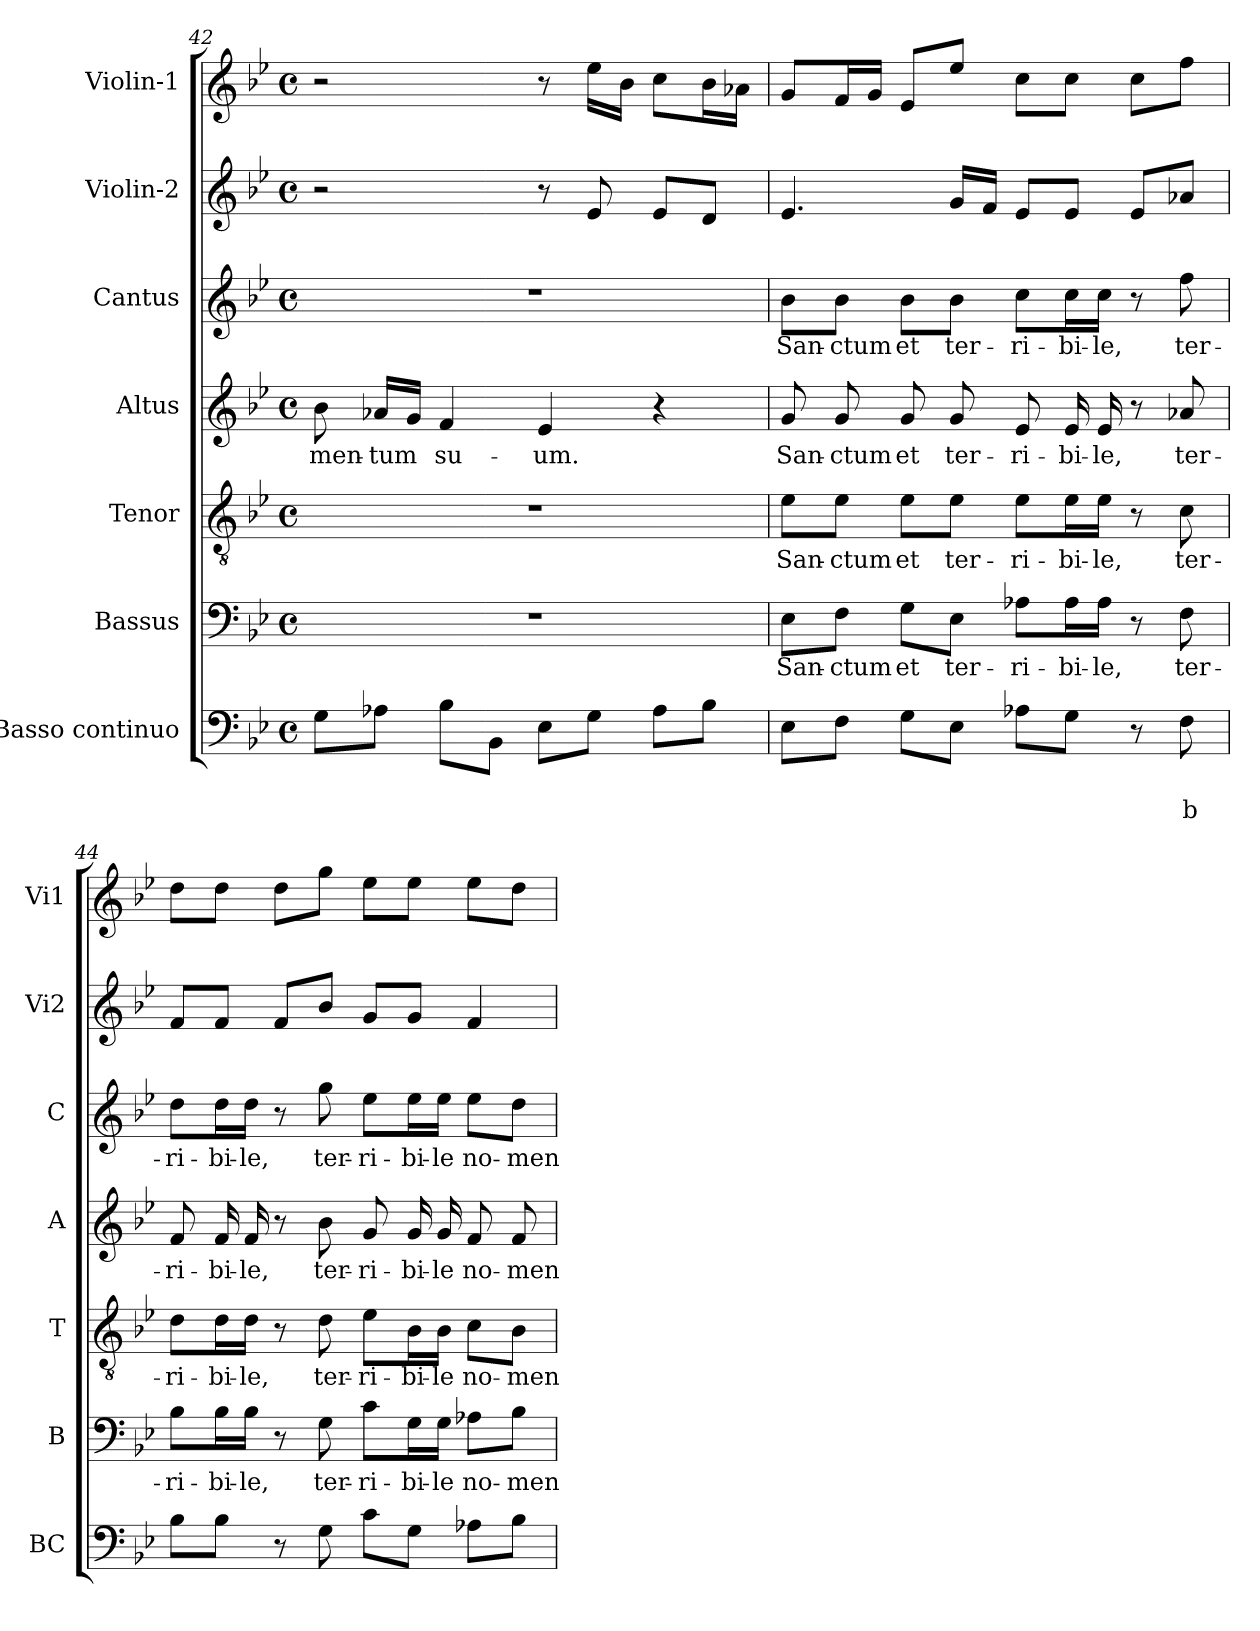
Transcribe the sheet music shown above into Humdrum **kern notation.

**kern	**text	**text	**kern	**text	**kern	**text	**kern	**text	**kern	**text	**kern	**kern
*part7	*part7	*part7	*part6	*part6	*part5	*part5	*part4	*part4	*part3	*part3	*part2	*part1
*staff7	*staff7	*staff7	*staff6	*staff6	*staff5	*staff5	*staff4	*staff4	*staff3	*staff3	*staff2	*staff1
*I"Basso continuo	*	*	*I"Bassus	*	*I"Tenor	*	*I"Altus	*	*I"Cantus	*	*I"Violin-2	*I"Violin-1
*I'BC	*	*	*I'B	*	*I'T	*	*I'A	*	*I'C	*	*I'Vi2	*I'Vi1
*clefF4	*	*	*clefF4	*	*clefGv2	*	*clefG2	*	*clefG2	*	*clefG2	*clefG2
*k[b-e-]	*	*	*k[b-e-]	*	*k[b-e-]	*	*k[b-e-]	*	*k[b-e-]	*	*k[b-e-]	*k[b-e-]
*B-:	*	*	*B-:	*	*B-:	*	*B-:	*	*B-:	*	*B-:	*B-:
*M4/4	*	*	*M4/4	*	*M4/4	*	*M4/4	*	*M4/4	*	*M4/4	*M4/4
*met(c)	*	*	*met(c)	*	*met(c)	*	*met(c)	*	*met(c)	*	*met(c)	*met(c)
=42	=42	=42	=42	=42	=42	=42	=42	=42	=42	=42	=42	=42
!	!	!	!	!	!	!	!	!LO:LY:b	!	!	!	!
8G\L	.	.	1r	.	1r	.	8b-\	-men-	1r	.	2r	2r
!	!	!	!	!	!	!	!	!LO:LY:b	!	!	!	!
8A-X\J	.	.	.	.	.	.	16a-X/LL	-tum	.	.	.	.
.	.	.	.	.	.	.	16g/JJ	.	.	.	.	.
!	!	!	!	!	!	!	!	!LO:LY:b	!	!	!	!
8B-\L	.	.	.	.	.	.	4f/	su-	.	.	.	.
8BB-\J	.	.	.	.	.	.	.	.	.	.	.	.
!	!	!	!	!	!	!	!	!LO:LY:b	!	!	!	!
8E-\L	.	.	.	.	.	.	4e-/	-um.	.	.	8r	8r
8G\J	.	.	.	.	.	.	.	.	.	.	8e-/	16ee-\LL
.	.	.	.	.	.	.	.	.	.	.	.	16b-\JJ
8A-\L	.	.	.	.	.	.	4r	.	.	.	8e-/L	8cc\L
8B-\J	.	.	.	.	.	.	.	.	.	.	8d/J	16b-\L
.	.	.	.	.	.	.	.	.	.	.	.	16a-X\JJ
!!LO:LB:g=z
=43	=43	=43	=43	=43	=43	=43	=43	=43	=43	=43	=43	=43
!	!	!	!	!LO:LY:b	!	!	!	!	!	!	!	!
!	!	!	!	!	!	!LO:LY:b	!	!	!	!	!	!
!	!	!	!	!	!	!	!	!LO:LY:b	!	!	!	!
!	!	!	!	!	!	!	!	!	!	!LO:LY:b	!	!
8E-\L	.	.	8E-\L	San-	8e-\L	San-	8g/	San-	8b-\L	San-	4.e-/	8g/L
!	!	!	!	!LO:LY:b	!	!	!	!	!	!	!	!
!	!	!	!	!	!	!LO:LY:b	!	!	!	!	!	!
!	!	!	!	!	!	!	!	!LO:LY:b	!	!	!	!
!	!	!	!	!	!	!	!	!	!	!LO:LY:b	!	!
8F\J	.	.	8F\J	-ctum	8e-\J	-ctum	8g/	-ctum	8b-\J	-ctum	.	16f/L
.	.	.	.	.	.	.	.	.	.	.	.	16g/JJ
!	!	!	!	!LO:LY:b	!	!	!	!	!	!	!	!
!	!	!	!	!	!	!LO:LY:b	!	!	!	!	!	!
!	!	!	!	!	!	!	!	!LO:LY:b	!	!	!	!
!	!	!	!	!	!	!	!	!	!	!LO:LY:b	!	!
8G\L	.	.	8G\L	et	8e-\L	et	8g/	et	8b-\L	et	.	8e-/L
!	!	!	!	!LO:LY:b	!	!	!	!	!	!	!	!
!	!	!	!	!	!	!LO:LY:b	!	!	!	!	!	!
!	!	!	!	!	!	!	!	!LO:LY:b	!	!	!	!
!	!	!	!	!	!	!	!	!	!	!LO:LY:b	!	!
8E-\J	.	.	8E-\J	ter-	8e-\J	ter-	8g/	ter-	8b-\J	ter-	16g/LL	8ee-/J
.	.	.	.	.	.	.	.	.	.	.	16f/JJ	.
!	!	!	!	!LO:LY:b	!	!	!	!	!	!	!	!
!	!	!	!	!	!	!LO:LY:b	!	!	!	!	!	!
!	!	!	!	!	!	!	!	!LO:LY:b	!	!	!	!
!	!	!	!	!	!	!	!	!	!	!LO:LY:b	!	!
8A-X\L	.	.	8A-X\L	-ri-	8e-\L	-ri-	8e-/	-ri-	8cc\L	-ri-	8e-/L	8cc\L
!	!	!	!	!LO:LY:b	!	!	!	!	!	!	!	!
!	!	!	!	!	!	!LO:LY:b	!	!	!	!	!	!
!	!	!	!	!	!	!	!	!LO:LY:b	!	!	!	!
!	!	!	!	!	!	!	!	!	!	!LO:LY:b	!	!
8G\J	.	.	16A-\L	-bi-	16e-\L	-bi-	16e-/	-bi-	16cc\L	-bi-	8e-/J	8cc\J
!	!	!	!	!LO:LY:b	!	!	!	!	!	!	!	!
!	!	!	!	!	!	!LO:LY:b	!	!	!	!	!	!
!	!	!	!	!	!	!	!	!LO:LY:b	!	!	!	!
!	!	!	!	!	!	!	!	!	!	!LO:LY:b	!	!
.	.	.	16A-\JJ	-le,	16e-\JJ	-le,	16e-/	-le,	16cc\JJ	-le,	.	.
8r	.	.	8r	.	8r	.	8r	.	8r	.	8e-/L	8cc\L
!	!	!LO:LY:b	!	!	!	!	!	!	!	!	!	!
!	!	!	!	!LO:LY:b	!	!	!	!	!	!	!	!
!	!	!	!	!	!	!LO:LY:b	!	!	!	!	!	!
!	!	!	!	!	!	!	!	!LO:LY:b	!	!	!	!
!	!	!	!	!	!	!	!	!	!	!LO:LY:b	!	!
8F\	.	b	8F\	ter-	8c\	ter-	8a-X/	ter-	8ff\	ter-	8a-X/J	8ff\J
=44	=44	=44	=44	=44	=44	=44	=44	=44	=44	=44	=44	=44
!	!	!	!	!LO:LY:b	!	!	!	!	!	!	!	!
!	!	!	!	!	!	!LO:LY:b	!	!	!	!	!	!
!	!	!	!	!	!	!	!	!LO:LY:b	!	!	!	!
!	!	!	!	!	!	!	!	!	!	!LO:LY:b	!	!
8B-\L	.	.	8B-\L	-ri-	8d\L	-ri-	8f/	-ri-	8dd\L	-ri-	8f/L	8dd\L
!	!	!	!	!LO:LY:b	!	!	!	!	!	!	!	!
!	!	!	!	!	!	!LO:LY:b	!	!	!	!	!	!
!	!	!	!	!	!	!	!	!LO:LY:b	!	!	!	!
!	!	!	!	!	!	!	!	!	!	!LO:LY:b	!	!
8B-\J	.	.	16B-\L	-bi-	16d\L	-bi-	16f/	-bi-	16dd\L	-bi-	8f/J	8dd\J
!	!	!	!	!LO:LY:b	!	!	!	!	!	!	!	!
!	!	!	!	!	!	!LO:LY:b	!	!	!	!	!	!
!	!	!	!	!	!	!	!	!LO:LY:b	!	!	!	!
!	!	!	!	!	!	!	!	!	!	!LO:LY:b	!	!
.	.	.	16B-\JJ	-le,	16d\JJ	-le,	16f/	-le,	16dd\JJ	-le,	.	.
8r	.	.	8r	.	8r	.	8r	.	8r	.	8f/L	8dd\L
!	!	!	!	!LO:LY:b	!	!	!	!	!	!	!	!
!	!	!	!	!	!	!LO:LY:b	!	!	!	!	!	!
!	!	!	!	!	!	!	!	!LO:LY:b	!	!	!	!
!	!	!	!	!	!	!	!	!	!	!LO:LY:b	!	!
8G\	.	.	8G\	ter-	8d\	ter-	8b-\	ter-	8gg\	ter-	8b-/J	8gg\J
!	!	!	!	!LO:LY:b	!	!	!	!	!	!	!	!
!	!	!	!	!	!	!LO:LY:b	!	!	!	!	!	!
!	!	!	!	!	!	!	!	!LO:LY:b	!	!	!	!
!	!	!	!	!	!	!	!	!	!	!LO:LY:b	!	!
8c\L	.	.	8c\L	-ri-	8e-\L	-ri-	8g/	-ri-	8ee-\L	-ri-	8g/L	8ee-\L
!	!	!	!	!LO:LY:b	!	!	!	!	!	!	!	!
!	!	!	!	!	!	!LO:LY:b	!	!	!	!	!	!
!	!	!	!	!	!	!	!	!LO:LY:b	!	!	!	!
!	!	!	!	!	!	!	!	!	!	!LO:LY:b	!	!
8G\J	.	.	16G\L	-bi-	16B-\L	-bi-	16g/	-bi-	16ee-\L	-bi-	8g/J	8ee-\J
!	!	!	!	!LO:LY:b	!	!	!	!	!	!	!	!
!	!	!	!	!	!	!LO:LY:b	!	!	!	!	!	!
!	!	!	!	!	!	!	!	!LO:LY:b	!	!	!	!
!	!	!	!	!	!	!	!	!	!	!LO:LY:b	!	!
.	.	.	16G\JJ	-le	16B-\JJ	-le	16g/	-le	16ee-\JJ	-le	.	.
!	!	!	!	!LO:LY:b	!	!	!	!	!	!	!	!
!	!	!	!	!	!	!LO:LY:b	!	!	!	!	!	!
!	!	!	!	!	!	!	!	!LO:LY:b	!	!	!	!
!	!	!	!	!	!	!	!	!	!	!LO:LY:b	!	!
8A-X\L	.	.	8A-X\L	no-	8c\L	no-	8f/	no-	8ee-\L	no-	4f/	8ee-\L
!	!	!	!	!LO:LY:b	!	!	!	!	!	!	!	!
!	!	!	!	!	!	!LO:LY:b	!	!	!	!	!	!
!	!	!	!	!	!	!	!	!LO:LY:b	!	!	!	!
!	!	!	!	!	!	!	!	!	!	!LO:LY:b	!	!
8B-\J	.	.	8B-\J	-men	8B-\J	-men	8f/	-men	8dd\J	-men	.	8dd\J
=	=	=	=	=	=	=	=	=	=	=	=	=
*-	*-	*-	*-	*-	*-	*-	*-	*-	*-	*-	*-	*-
